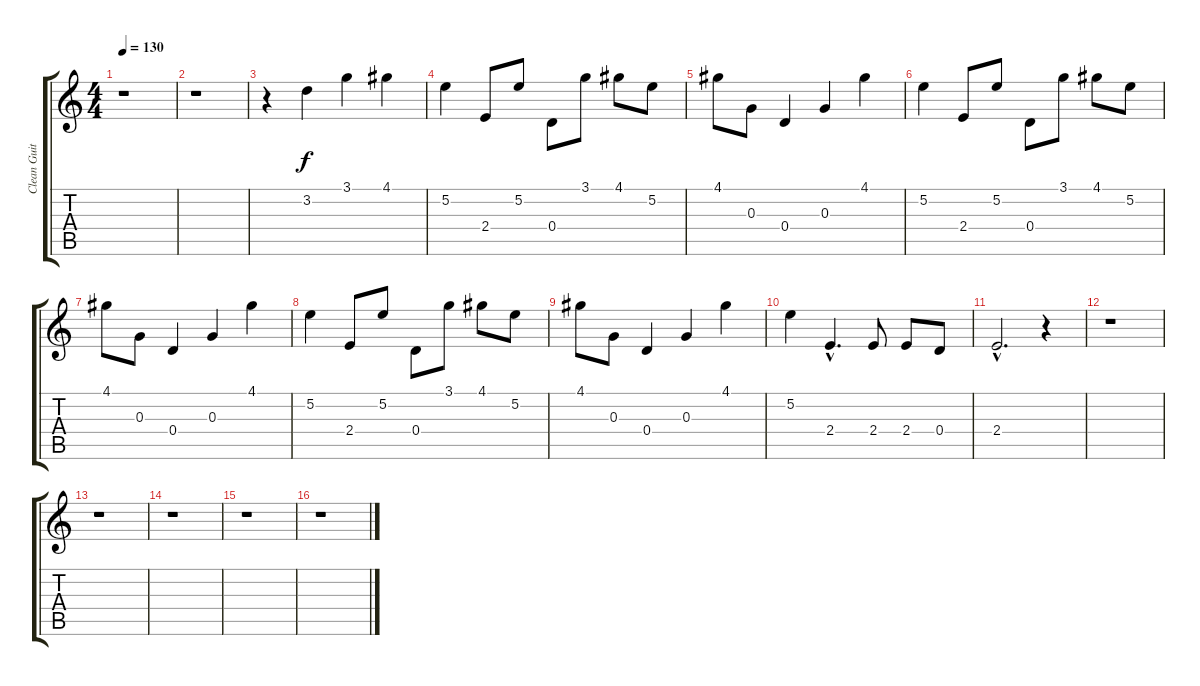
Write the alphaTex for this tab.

\track ("Clean Guitar " "Clean Guit") {instrument electricguitarclean}
\staff {score tabs}
\tuning (E4 B3 G3 D3 A2 E2) {hide}
\ts (4 4)
\tempo 130
\clef g2
\ks c
r.1{dy f} |
r.1 |
r.4 3.2.4 3.1.4 4.1.4 |
5.2.4 2.4.8 5.2.8 0.4.8 3.1.8 4.1.8 5.2.8 |
4.1.8 0.3.8 0.4.4 0.3.4 4.1.4 |
5.2.4 2.4.8 5.2.8 0.4.8 3.1.8 4.1.8 5.2.8 |
4.1.8 0.3.8 0.4.4 0.3.4 4.1.4 |
5.2.4 2.4.8 5.2.8 0.4.8 3.1.8 4.1.8 5.2.8 |
4.1.8 0.3.8 0.4.4 0.3.4 4.1.4 |
5.2.4 2.4{hac}.4{d} 2.4.8 2.4.8 0.4.8 |
2.4{hac}.2{d} r.4 |
r.1 |
r.1 |
r.1 |
r.1 |
r.1
